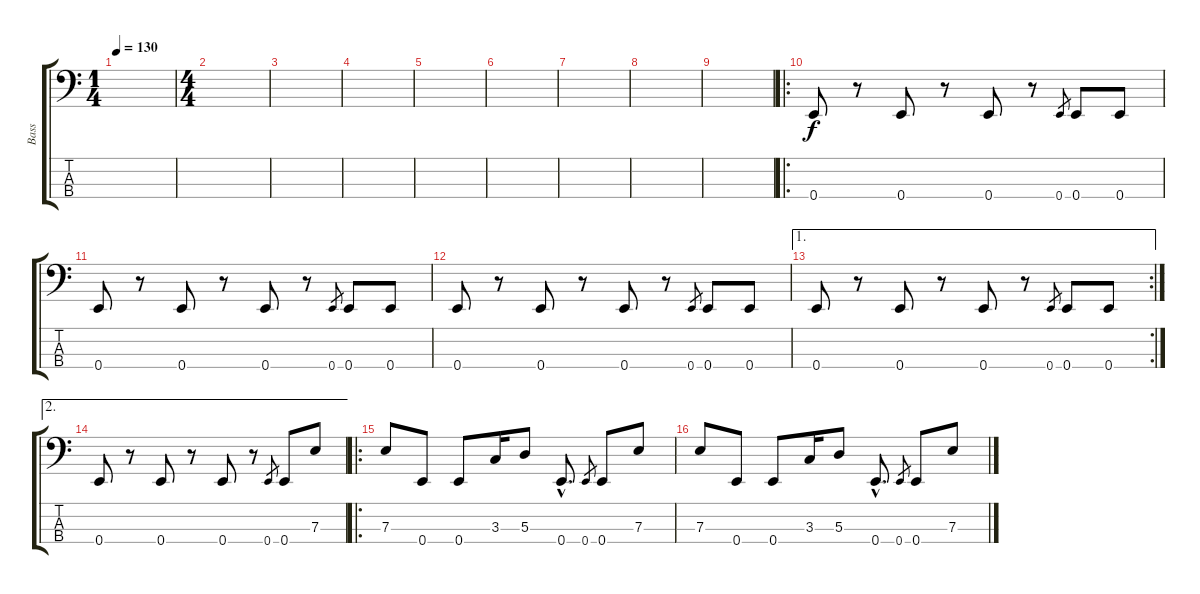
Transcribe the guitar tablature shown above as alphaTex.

\track ("Bass" "Bass") {instrument electricbassfinger}
\staff {score tabs}
\tuning (G2 D2 A1 E1) {hide}
\ts (1 4)
\tempo 130
\clef f4
\ks c
|
\ts (4 4)
|
|
|
|
|
|
|
|
\ro
0.4.8 r.8 0.4.8 r.8 0.4.8 r.8 0.4.8{gr} 0.4.8 0.4.8 |
0.4.8 r.8 0.4.8 r.8 0.4.8 r.8 0.4.8{gr} 0.4.8 0.4.8 |
0.4.8 r.8 0.4.8 r.8 0.4.8 r.8 0.4.8{gr} 0.4.8 0.4.8 |
\ae 1
\rc 2
0.4.8 r.8 0.4.8 r.8 0.4.8 r.8 0.4.8{gr} 0.4.8 0.4.8 |
\ae 2
0.4.8 r.8 0.4.8 r.8 0.4.8 r.8 0.4.8{gr} 0.4.8 7.3.8 |
\ro
7.3.8 0.4.8 0.4.8 3.3.16 5.3.8 0.4{hac}.8{d} 0.4.8{gr} 0.4.8 7.3.8 |
7.3.8 0.4.8 0.4.8 3.3.16 5.3.8 0.4{hac}.8{d} 0.4.8{gr} 0.4.8 7.3.8
